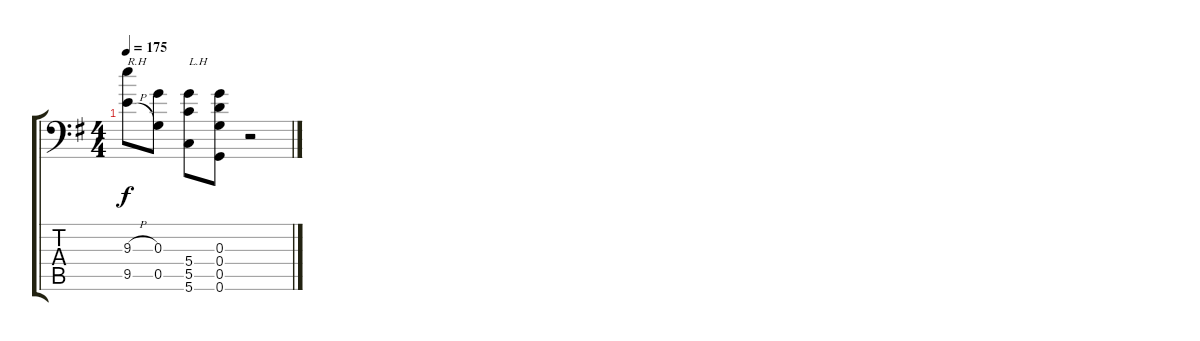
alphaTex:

\track "" {instrument acousticguitarsteel}
\staff {score tabs}
\tuning (D4 G3 G3 D3 G2 G1) {hide}
\ts (4 4)
\tempo 175
\clef f4
\ks g
(9.3{h} 9.5{h}).8{txt "R.H" dy f} (0.3 0.5).8 (5.4 5.5 5.6).8{txt "L.H"} (0.3 0.4 0.5 0.6).8 r.2
